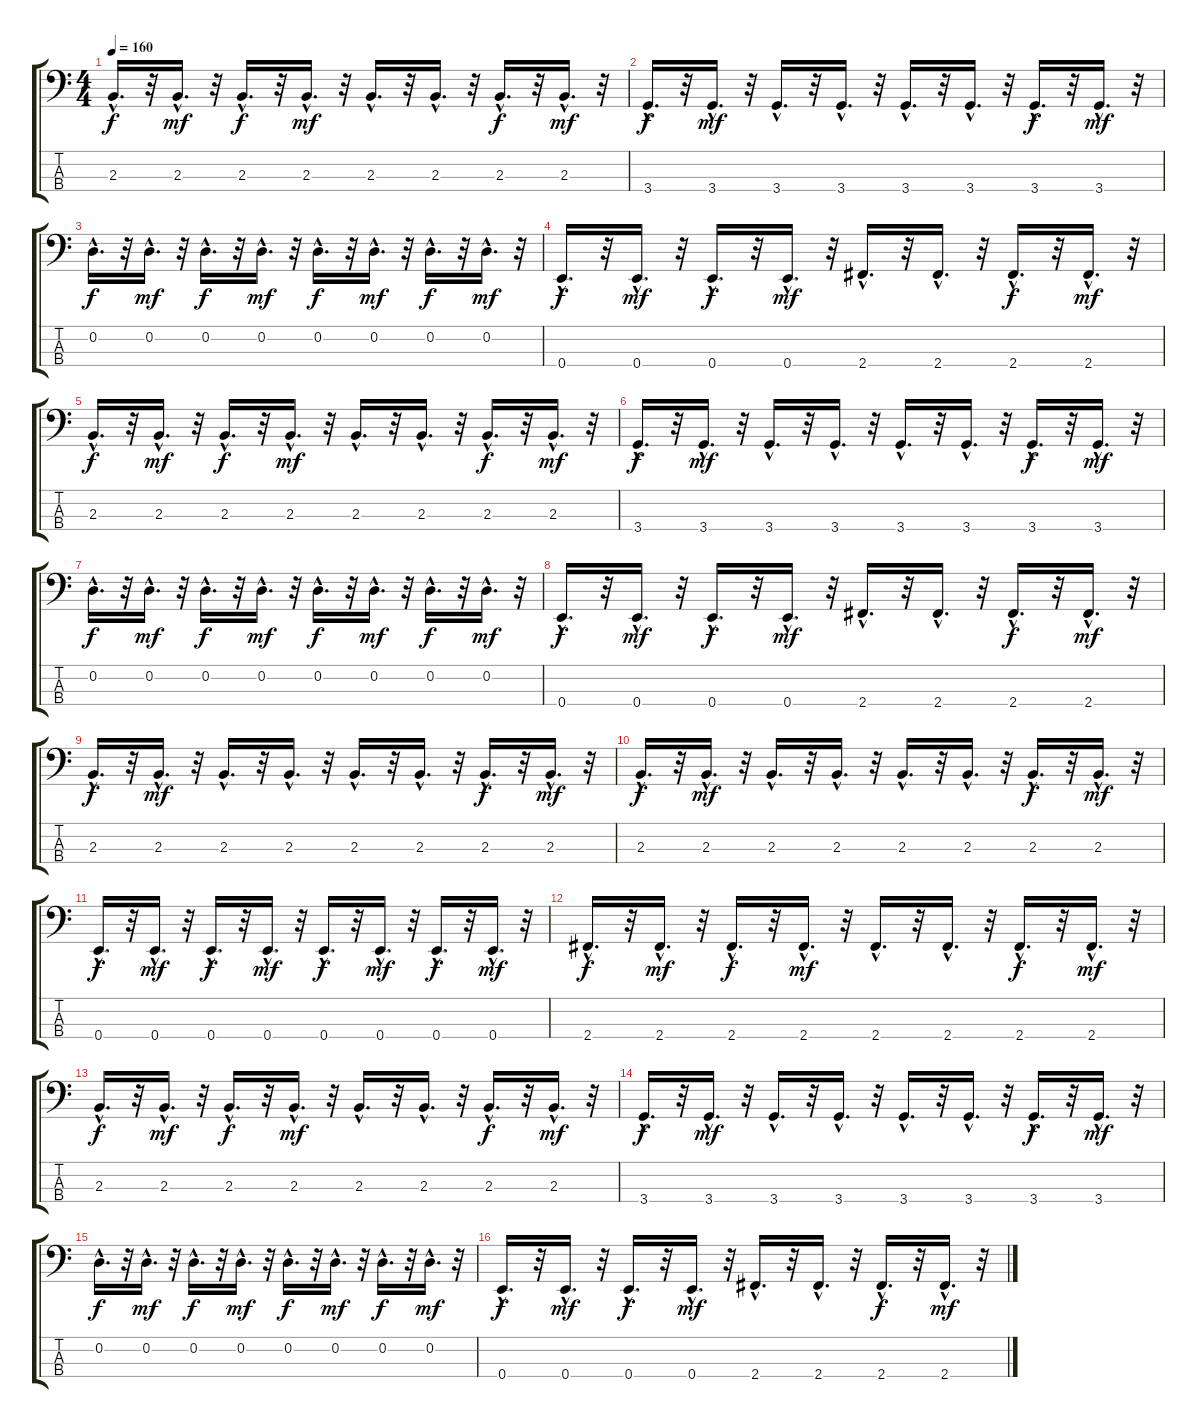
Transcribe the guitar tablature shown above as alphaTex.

\track "" {instrument electricbasspick}
\staff {score tabs}
\tuning (G2 D2 A1 E1) {hide}
\ts (4 4)
\tempo 160
\clef f4
\ks c
2.3{hac}.16{d dy f} r.32 2.3{hac}.16{d dy mf} r.32 2.3{hac}.16{d dy f} r.32 2.3{hac}.16{d dy mf} r.32 2.3{hac}.16{d} r.32 2.3{hac}.16{d} r.32 2.3{hac}.16{d dy f} r.32 2.3{hac}.16{d dy mf} r.32 |
3.4{hac}.16{d dy f} r.32 3.4{hac}.16{d dy mf} r.32 3.4{hac}.16{d} r.32 3.4{hac}.16{d} r.32 3.4{hac}.16{d} r.32 3.4{hac}.16{d} r.32 3.4{hac}.16{d dy f} r.32 3.4{hac}.16{d dy mf} r.32 |
0.2{hac}.16{d dy f} r.32 0.2{hac}.16{d dy mf} r.32 0.2{hac}.16{d dy f} r.32 0.2{hac}.16{d dy mf} r.32 0.2{hac}.16{d dy f} r.32 0.2{hac}.16{d dy mf} r.32 0.2{hac}.16{d dy f} r.32 0.2{hac}.16{d dy mf} r.32 |
0.4{hac}.16{d dy f} r.32 0.4{hac}.16{d dy mf} r.32 0.4{hac}.16{d dy f} r.32 0.4{hac}.16{d dy mf} r.32 2.4{hac}.16{d} r.32 2.4{hac}.16{d} r.32 2.4{hac}.16{d dy f} r.32 2.4{hac}.16{d dy mf} r.32 |
2.3{hac}.16{d dy f} r.32 2.3{hac}.16{d dy mf} r.32 2.3{hac}.16{d dy f} r.32 2.3{hac}.16{d dy mf} r.32 2.3{hac}.16{d} r.32 2.3{hac}.16{d} r.32 2.3{hac}.16{d dy f} r.32 2.3{hac}.16{d dy mf} r.32 |
3.4{hac}.16{d dy f} r.32 3.4{hac}.16{d dy mf} r.32 3.4{hac}.16{d} r.32 3.4{hac}.16{d} r.32 3.4{hac}.16{d} r.32 3.4{hac}.16{d} r.32 3.4{hac}.16{d dy f} r.32 3.4{hac}.16{d dy mf} r.32 |
0.2{hac}.16{d dy f} r.32 0.2{hac}.16{d dy mf} r.32 0.2{hac}.16{d dy f} r.32 0.2{hac}.16{d dy mf} r.32 0.2{hac}.16{d dy f} r.32 0.2{hac}.16{d dy mf} r.32 0.2{hac}.16{d dy f} r.32 0.2{hac}.16{d dy mf} r.32 |
0.4{hac}.16{d dy f} r.32 0.4{hac}.16{d dy mf} r.32 0.4{hac}.16{d dy f} r.32 0.4{hac}.16{d dy mf} r.32 2.4{hac}.16{d} r.32 2.4{hac}.16{d} r.32 2.4{hac}.16{d dy f} r.32 2.4{hac}.16{d dy mf} r.32 |
2.3{hac}.16{d dy f} r.32 2.3{hac}.16{d dy mf} r.32 2.3{hac}.16{d} r.32 2.3{hac}.16{d} r.32 2.3{hac}.16{d} r.32 2.3{hac}.16{d} r.32 2.3{hac}.16{d dy f} r.32 2.3{hac}.16{d dy mf} r.32 |
2.3{hac}.16{d dy f} r.32 2.3{hac}.16{d dy mf} r.32 2.3{hac}.16{d} r.32 2.3{hac}.16{d} r.32 2.3{hac}.16{d} r.32 2.3{hac}.16{d} r.32 2.3{hac}.16{d dy f} r.32 2.3{hac}.16{d dy mf} r.32 |
0.4{hac}.16{d dy f} r.32 0.4{hac}.16{d dy mf} r.32 0.4{hac}.16{d dy f} r.32 0.4{hac}.16{d dy mf} r.32 0.4{hac}.16{d dy f} r.32 0.4{hac}.16{d dy mf} r.32 0.4{hac}.16{d dy f} r.32 0.4{hac}.16{d dy mf} r.32 |
2.4{hac}.16{d dy f} r.32 2.4{hac}.16{d dy mf} r.32 2.4{hac}.16{d dy f} r.32 2.4{hac}.16{d dy mf} r.32 2.4{hac}.16{d} r.32 2.4{hac}.16{d} r.32 2.4{hac}.16{d dy f} r.32 2.4{hac}.16{d dy mf} r.32 |
2.3{hac}.16{d dy f} r.32 2.3{hac}.16{d dy mf} r.32 2.3{hac}.16{d dy f} r.32 2.3{hac}.16{d dy mf} r.32 2.3{hac}.16{d} r.32 2.3{hac}.16{d} r.32 2.3{hac}.16{d dy f} r.32 2.3{hac}.16{d dy mf} r.32 |
3.4{hac}.16{d dy f} r.32 3.4{hac}.16{d dy mf} r.32 3.4{hac}.16{d} r.32 3.4{hac}.16{d} r.32 3.4{hac}.16{d} r.32 3.4{hac}.16{d} r.32 3.4{hac}.16{d dy f} r.32 3.4{hac}.16{d dy mf} r.32 |
0.2{hac}.16{d dy f} r.32 0.2{hac}.16{d dy mf} r.32 0.2{hac}.16{d dy f} r.32 0.2{hac}.16{d dy mf} r.32 0.2{hac}.16{d dy f} r.32 0.2{hac}.16{d dy mf} r.32 0.2{hac}.16{d dy f} r.32 0.2{hac}.16{d dy mf} r.32 |
0.4{hac}.16{d dy f} r.32 0.4{hac}.16{d dy mf} r.32 0.4{hac}.16{d dy f} r.32 0.4{hac}.16{d dy mf} r.32 2.4{hac}.16{d} r.32 2.4{hac}.16{d} r.32 2.4{hac}.16{d dy f} r.32 2.4{hac}.16{d dy mf} r.32
